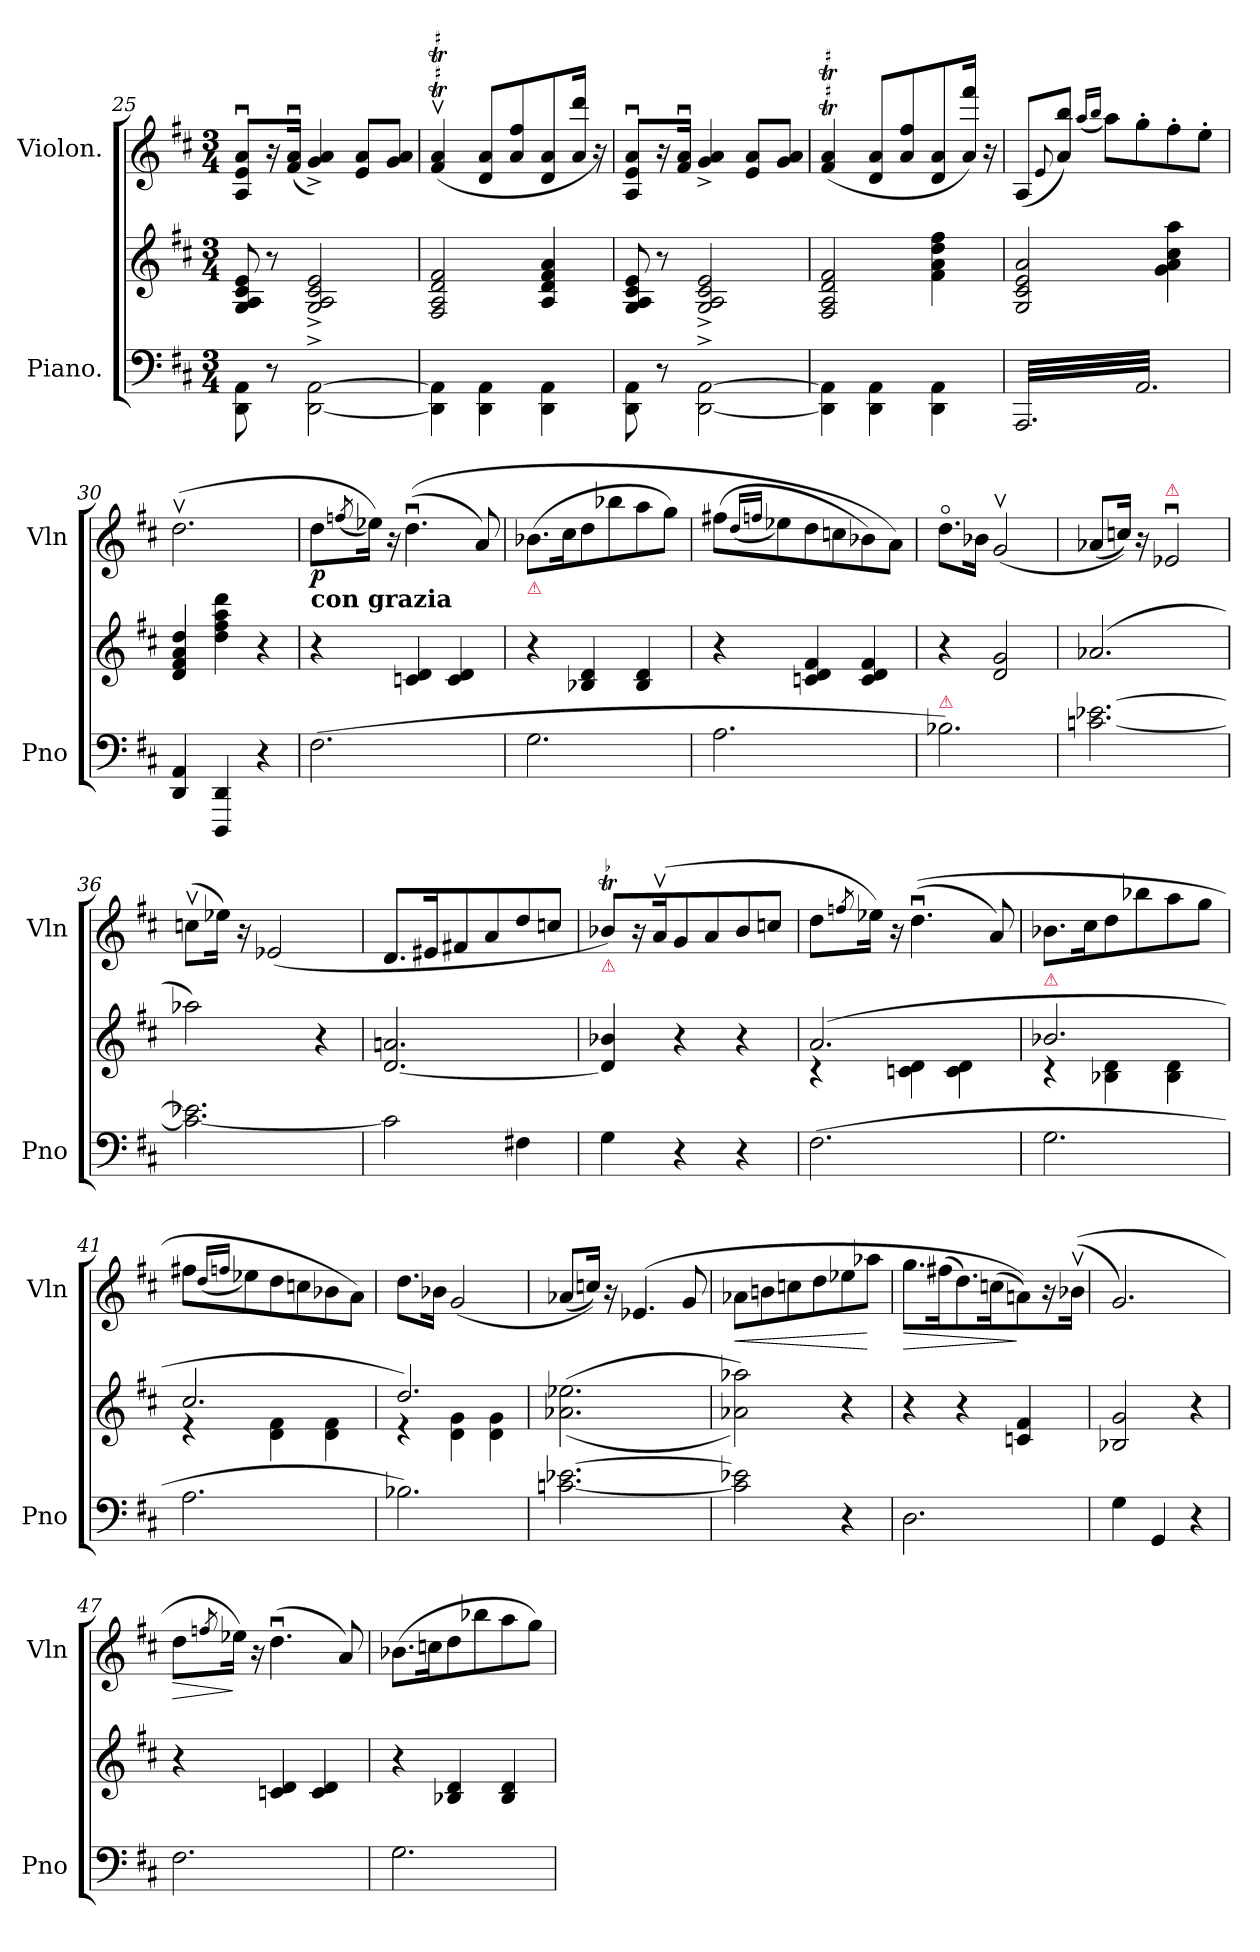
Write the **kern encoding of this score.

**kern	**kern	**kern	**dynam
*part2	*part2	*part1	*part1
*staff3	*staff2	*staff1	*staff1
*I"Piano.	*	*I"Violon.	*
*I'Pno	*	*I'Vln	*
*clefF4	*clefG2	*clefG2	*
*k[f#c#]	*k[f#c#]	*k[f#c#]	*
*D:	*D:	*D:	*
*M3/4	*M3/4	*M3/4	*
=25	=25	=25	=25
8DD\ 8AA\	8G/ 8A/ 8c#/ 8e/	8Au/ 8eu/ 8au/L	.
8r	8r	16r	.
.	.	(16f#u/ 16au/Jk	.
[2DD^\ [2AA^\	2G^/ 2A^/ 2c#^/ 2e^/	4g^>/ 4a^>/)	.
.	.	8e/ 8a/L	.
.	.	8g/ 8a/J	.
=26	=26	=26	=26
4DD]\ 4AA]\	2F#/ 2A/ 2d/ 2f#/	(4f#Tv/ 4aTv/	.
4DD\ 4AA\	.	8d/ 8a/L	.
.	.	8a/ 8ff#/	.
4DD\ 4AA\	4A/ 4d/ 4f#/ 4a/	8d/ 8a/	.
.	.	16a/ 16ddd/Jk	.
.	.	16r)	.
=27	=27	=27	=27
8DD\ 8AA\	8G/ 8A/ 8c#/ 8e/	8Au/ 8eu/ 8au/L	.
8r	8r	16r	.
.	.	16f#u/ 16au/Jk	.
[2DD^\ [2AA^\	2G^/ 2A^/ 2c#^/ 2e^/	4g^>/ 4a^>/	.
.	.	8e/ 8a/L	.
.	.	8g/ 8a/J	.
=28	=28	=28	=28
4DD]\ 4AA]\	2F#/ 2A/ 2d/ 2f#/	(<4f#T/ 4aT/	.
4DD\ 4AA\	.	8d/ 8a/L	.
.	.	8a/ 8ff#/	.
4DD\ 4AA\	4f#\ 4a\ 4dd\ 4ff#\	8d/ 8a/	.
.	.	16a/ 16fff#/Jk)	.
.	.	16r	.
=29	=29	=29	=29
*tremolo	*	*	*
32AAA/LLL	2G/ 2c#/ 2e/ 2a/	(8A/L	.
32AA/	.	.	.
32AAA/	.	.	.
32AA/	.	.	.
.	.	8qqe/	.
32AAA/	.	8a/ 8bb/J)	.
32AA/	.	.	.
32AAA/	.	.	.
32AA/	.	.	.
.	.	(16qqaa/LL	.
.	.	16qqbb/JJ	.
32AAA/	.	8aa\L)	.
32AA/	.	.	.
32AAA/	.	.	.
32AA/	.	.	.
32AAA/	.	8gg'\	.
32AA/	.	.	.
32AAA/	.	.	.
32AA/	.	.	.
32AAA/	4g\ 4a\ 4cc#\ 4aa\	8ff#'\	.
32AA/	.	.	.
32AAA/	.	.	.
32AA/	.	.	.
32AAA/	.	8ee'\J	.
32AA/	.	.	.
32AAA/	.	.	.
32AA/JJJ	.	.	.
*Xtremolo	*	*	*
=30	=30	=30	=30
4DD/ 4AA/	4d/ 4f#/ 4a/ 4dd/	(2.ddv<\	.
.	.	.	.
.	.	.	.
.	.	.	.
.	.	.	.
.	.	.	.
.	.	.	.
.	.	.	.
4DDD/ 4DD/	4dd\ 4ff#\ 4aa\ 4ddd\	.	.
.	.	.	.
.	.	.	.
.	.	.	.
4r	4r	.	.
=31	=31	=31	=31
!	!	!LO:TX:b:B:t=con grazia	!
(2.F#\	4r	8dd\L	p
.	.	(8qffn/	.
.	.	16ee-X\Jk))	.
.	.	16r	.
.	4cn/ 4d/	((4.ddu\	.
.	4c/ 4d/	.	.
.	.	8a/)	.
=32	=32	=32	=32
!	!	!LO:TX:b:B:color=crimson:t=⚠	!
2.G\	4r	(8.b-X\L	.
.	.	16cc#\K	.
.	4B-X/ 4d/	8dd\	.
.	.	8bb-X\	.
.	4B-/ 4d/	8aa\	.
.	.	8gg\J)	.
=33	=33	=33	=33
2.A\	4r	(8ff#X\L	.
.	.	(16qqdd/LL	.
.	.	16qqffn/JJ	.
.	.	8ee-X\)	.
.	4cn/ 4d/ 4f#/	8dd\	.
.	.	8ccn\	.
.	4c/ 4d/ 4f#/	8b-X\)	.
.	.	8a\J)	.
=34	=34	=34	=34
!LO:TX:a:color=crimson:t=⚠	!	!	!
2.B-X\)	4r	8.ddo\L	.
.	.	16b-X\Jk	.
.	2d/ 2g/	(2gv/	.
=35	=35	=35	=35
[2.cn\ [2.e-X\	(2.a-X/	(8a-X/L	.
.	.	16ccn/Jk))	.
.	.	16r	.
!	!	!LO:TX:a:B:color=crimson:t=⚠	!
.	.	2e-Xu/	.
=36	=36	=36	=36
2.cn_\ 2.e-X]\	2aa-X\)	(8ccnv\L	.
.	.	16ee-X\Jk)	.
.	.	16r	.
.	.	(2e-X/	.
.	4r	.	.
=37	=37	=37	=37
2cn\]	[2.d/ 2.an/	8.d/L	.
.	.	16e#X/K	.
.	.	8f#X/	.
.	.	8a/	.
4F#X\	.	8dd/	.
.	.	8ccn/J	.
=38	=38	=38	=38
!	!	!LO:TX:b:color=crimson:t=⚠	!
!	!	!LO:TR:acc=-	!
4G\	4d]/ 4b-X/	8b-Xt/L)	.
.	.	16r	.
.	.	(<16av/K	.
4r	4r	8g/	.
.	.	8a/	.
4r	4r	8b-/	.
.	.	8ccn/J	.
=39	=39	=39	=39
*	*^	*	*
(2.F#\	(2.a/	4r	8dd\L	.
.	.	.	8qffn/	.
.	.	.	16ee-X\Jk)	.
.	.	.	16r	.
.	.	4cn\ 4d\	((4.ddu<\	.
.	.	4c\ 4d\	.	.
.	.	.	8a/)	.
=40	=40	=40	=40	=40
!	!	!	!LO:TX:b:B:color=crimson:t=⚠	!
2.G\	2.b-X/	4r	8.b-X\L	.
.	.	.	16cc#\K	.
.	.	4B-X\ 4d\	8dd\	.
.	.	.	8bb-X\	.
.	.	4B-\ 4d\	8aa\	.
.	.	.	8gg\J	.
=41	=41	=41	=41	=41
2.A\	2.cc#/	4r	8ff#X\L	.
.	.	.	(16qqdd/LL	.
.	.	.	16qqffn/JJ	.
.	.	.	8ee-X\)	.
.	.	4d\ 4f#\	8dd\	.
.	.	.	8ccn\	.
.	.	4d\ 4f#\	8b-X\	.
.	.	.	8a\J)	.
=42	=42	=42	=42	=42
2.B-X\)	2.dd/)	4r	8.dd\L	.
.	.	.	16b-X\Jk	.
.	.	4d\ 4g\	(2g/	.
.	.	4d\ 4g\	.	.
*	*v	*v	*	*
=43	=43	=43	=43
[2.cn\ [2.e-X\	(<(>2.a-X\ 2.ee-X\	(8a-X/L	.
.	.	16ccn/Jk))	.
.	.	16r	.
.	.	(4.e-X/	.
.	.	8g/	.
=44	=44	=44	=44
!	!	!	!LO:HP:b
2cn]\ 2e-X]\	2a-X\ 2aa-X\))	8a-X\L	<
.	.	8bn\	.
.	.	8ccn\	.
.	.	8dd\	.
4r	4r	8ee-X\	.
.	.	8aa-X\J	[
=45	=45	=45	=45
!	!	!	!LO:HP:b
2.D\	4r	8.gg\L	>
.	.	(16ff#X\K	.
.	4r	8.dd\)	.
.	.	(16ccn\K	.
.	4cn/ 4f#/	8an\))	]
.	.	16r	.
.	.	((16b-Xv\Jk	.
=46	=46	=46	=46
4G\	2B-X/ 2g/	2.g/)	.
4GG/	.	.	.
4r	4r	.	.
=47	=47	=47	=47
!	!	!	!LO:HP:b
2.F#\	4r	8dd\L	>
.	.	8qffn/	.
.	.	16ee-X\Jk)	]
.	.	16r	.
.	4cn/ 4d/	(4.ddu\	.
.	4c/ 4d/	.	.
.	.	8a/)	.
=48	=48	=48	=48
2.G\	4r	(8.b-X\L	.
.	.	16ccn\K	.
.	4B-X/ 4d/	8dd\	.
.	.	8bb-X\	.
.	4B-/ 4d/	8aa\	.
.	.	8gg\J)	.
=	=	=	=
*-	*-	*-	*-
